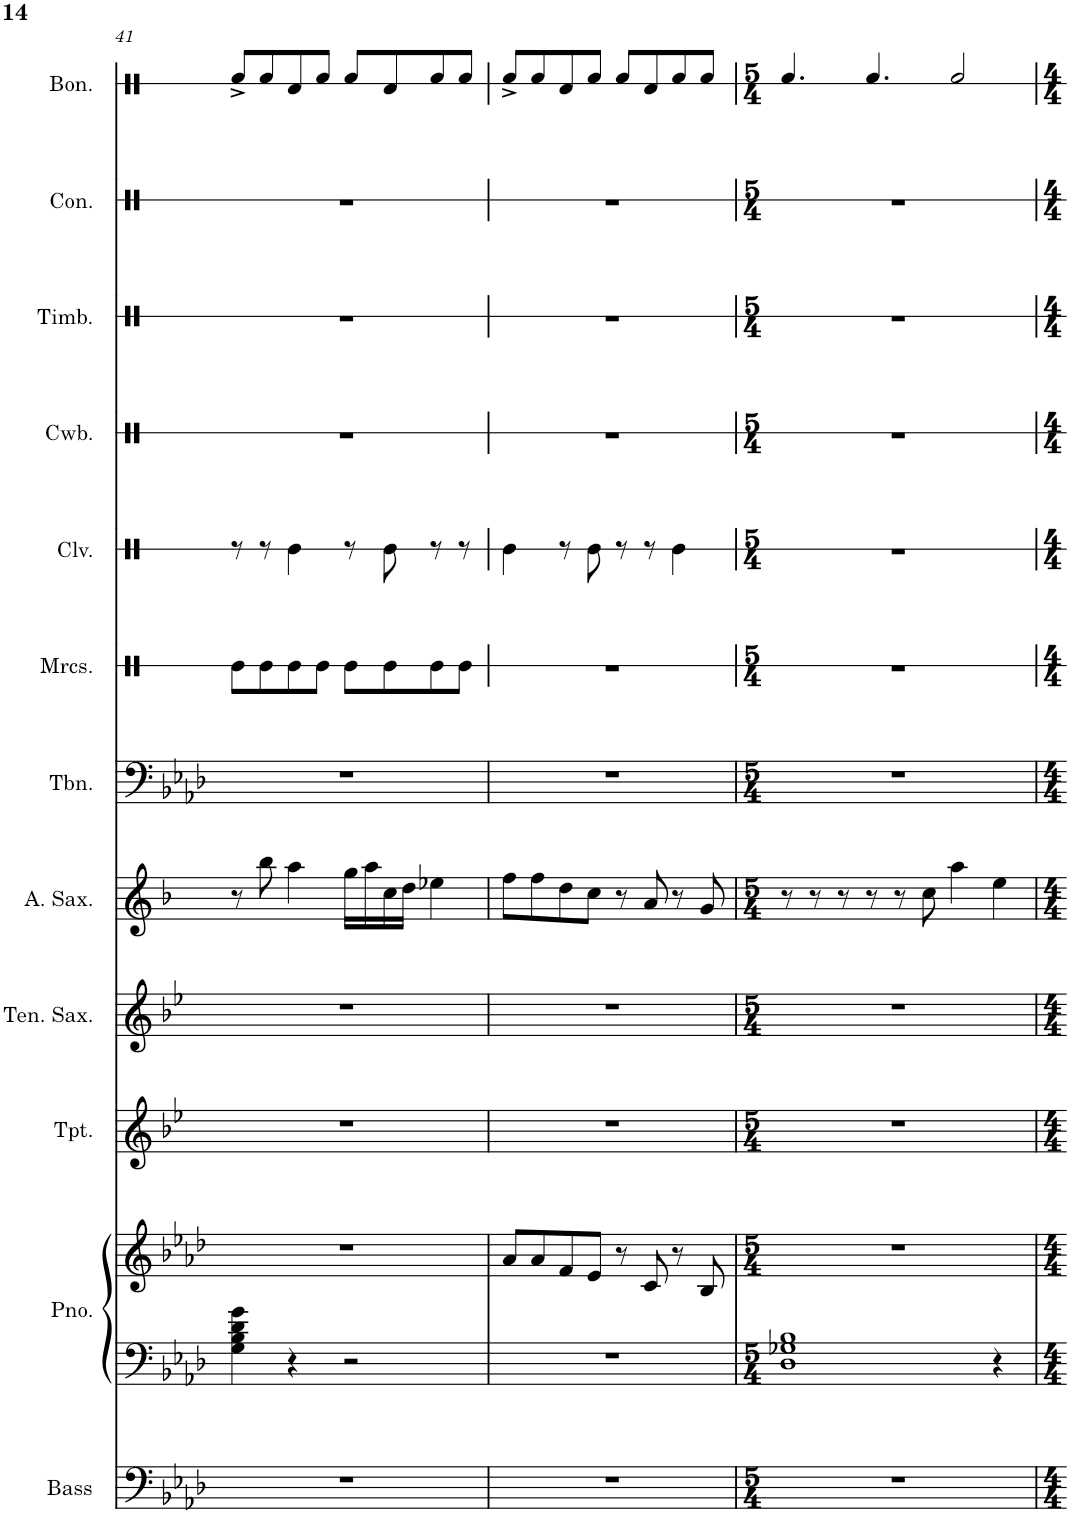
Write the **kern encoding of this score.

**kern	**kern	**kern	**kern	**kern	**kern	**kern	**kern	**kern	**kern	**kern	**kern	**kern
*part12	*part11	*part11	*part10	*part9	*part8	*part7	*part6	*part5	*part4	*part3	*part2	*part1
*staff13	*staff12	*staff11	*staff10	*staff9	*staff8	*staff7	*staff6	*staff5	*staff4	*staff3	*staff2	*staff1
*I"4-string Bass Guitar	*I"Piano	*	*I"Trumpet in Bb	*I"Tenor Saxophone	*I"Alto Saxophone	*I"Trombone	*I"Maracas	*I"Claves	*I"Cowbell	*I"Timbales	*I"Congas	*I"Bongos
*I'Bass	*I'Pno.	*	*I'Tpt.	*I'Ten. Sax.	*I'A. Sax.	*I'Tbn.	*I'Mrcs.	*I'Clv.	*I'Cwb.	*I'Timb.	*I'Con.	*I'Bon.
!!LO:PB:g=z
*clefF4	*clefF4	*clefG2	*clefG2	*clefG2	*clefG2	*clefF4	*clefX	*clefX	*clefX	*clefX	*clefX	*clefX
*Trd7c12	*	*	*Trd1c2	*Trd8c14	*Trd5c9	*	*	*	*	*	*	*
*k[b-e-a-d-]	*k[b-e-a-d-]	*k[b-e-a-d-]	*k[b-e-]	*k[b-e-]	*k[b-]	*k[b-e-a-d-]	*k[]	*k[]	*k[]	*k[]	*k[]	*k[]
*M4/4	*M4/4	*M4/4	*M4/4	*M4/4	*M4/4	*M4/4	*M4/4	*M4/4	*M4/4	*M4/4	*M4/4	*M4/4
=41	=41	=41	=41	=41	=41	=41	=41	=41	=41	=41	=41	=41
1r	4G\ 4B-\ 4d-\ 4g\	1r	1r	1r	8r	1r	8Re\L	8r	1r	1r	1r	8Rf^/L
.	.	.	.	.	8bb-\	.	8Re\	8r	.	.	.	8Rf/
.	4r	.	.	.	4aa\	.	8Re\	4Re\	.	.	.	8Rd/
.	.	.	.	.	.	.	8Re\J	.	.	.	.	8Rf/J
.	2r	.	.	.	16gg\LL	.	8Re\L	8r	.	.	.	8Rf/L
.	.	.	.	.	16aa\	.	.	.	.	.	.	.
.	.	.	.	.	16cc\	.	8Re\	8Re\	.	.	.	8Rd/
.	.	.	.	.	16dd\JJ	.	.	.	.	.	.	.
.	.	.	.	.	4ee-X\	.	8Re\	8r	.	.	.	8Rf/
.	.	.	.	.	.	.	8Re\J	8r	.	.	.	8Rf/J
=42	=42	=42	=42	=42	=42	=42	=42	=42	=42	=42	=42	=42
1r	1r	8a-/L	1r	1r	8ff\L	1r	1r	4Re\	1r	1r	1r	8Rf^/L
.	.	8a-/	.	.	8ff\	.	.	.	.	.	.	8Rf/
.	.	8f/	.	.	8dd\	.	.	8r	.	.	.	8Rd/
.	.	8e-/J	.	.	8cc\J	.	.	8Re\	.	.	.	8Rf/J
.	.	8r	.	.	8r	.	.	8r	.	.	.	8Rf/L
.	.	8c/	.	.	8a/	.	.	8r	.	.	.	8Rd/
.	.	8r	.	.	8r	.	.	4Re\	.	.	.	8Rf/
.	.	8B-/	.	.	8g/	.	.	.	.	.	.	8Rf/J
=43	=43	=43	=43	=43	=43	=43	=43	=43	=43	=43	=43	=43
*M5/4	*M5/4	*M5/4	*M5/4	*M5/4	*M5/4	*M5/4	*M5/4	*M5/4	*M5/4	*M5/4	*M5/4	*M5/4
4%5r	1D- 1G-X 1B-	4%5r	4%5r	4%5r	8r	4%5r	4%5r	4%5r	4%5r	4%5r	4%5r	4.Rf/
.	.	.	.	.	8r	.	.	.	.	.	.	.
.	.	.	.	.	8r	.	.	.	.	.	.	.
.	.	.	.	.	8r	.	.	.	.	.	.	4.Rf/
.	.	.	.	.	8r	.	.	.	.	.	.	.
.	.	.	.	.	8cc\	.	.	.	.	.	.	.
.	.	.	.	.	4aa\	.	.	.	.	.	.	2Rf/
.	4r	.	.	.	4ee\	.	.	.	.	.	.	.
=	=	=	=	=	=	=	=	=	=	=	=	=
*-	*-	*-	*-	*-	*-	*-	*-	*-	*-	*-	*-	*-
